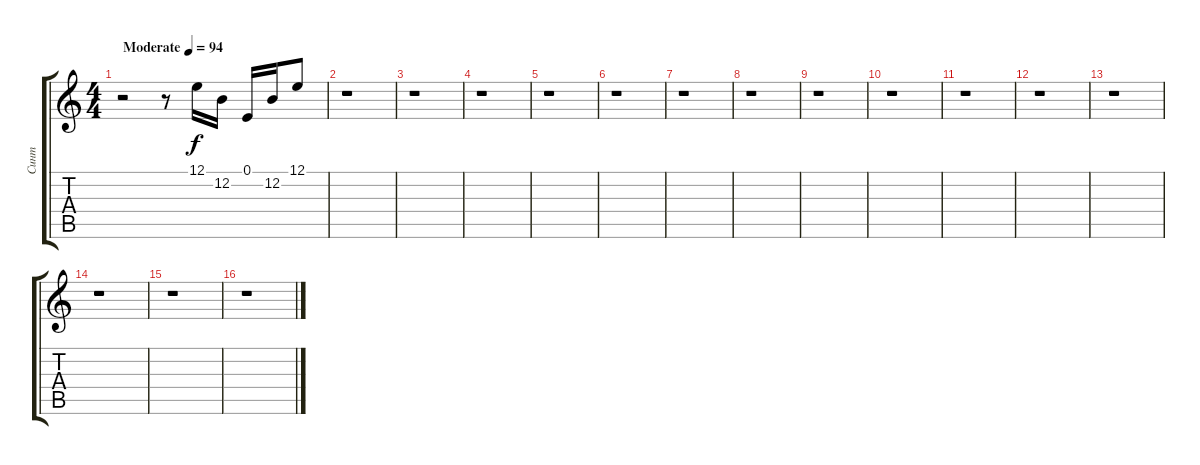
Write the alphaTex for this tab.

\track ("Синт" "Синт") {instrument lead2sawtooth}
\staff {score tabs}
\tuning (E4 B3 G3 D3 A2 E2) {hide}
\ts (4 4)
\tempo (94 "Moderate")
\clef g2
\ks c
r.2{dy f instrument lead2sawtooth} r.8 12.1.16 12.2.16 0.1.16 12.2.16 12.1.8 |
r.1 |
r.1 |
r.1 |
r.1 |
r.1 |
r.1 |
r.1 |
r.1 |
r.1 |
r.1 |
r.1 |
r.1 |
r.1 |
r.1 |
r.1
